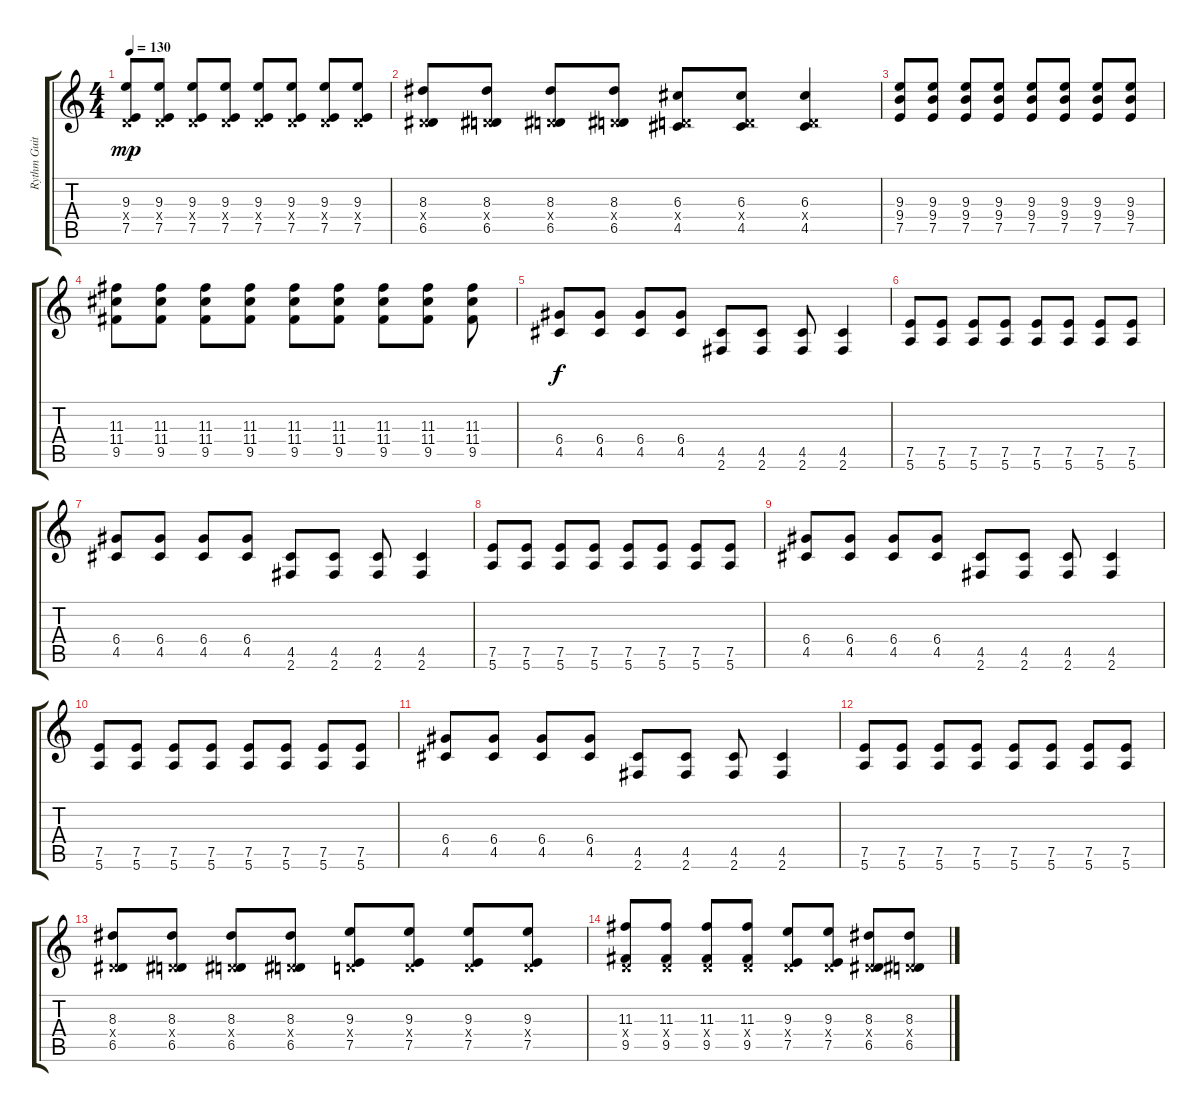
\track ("Rythm Guitar" "Rythm Guit") {instrument distortionguitar}
\staff {score tabs}
\tuning (E4 B3 G3 D3 A2 E2) {hide}
\ts (4 4)
\tempo 130
\clef g2
\ks c
(9.3 0.4{x} 7.5).8{dy mp} (9.3 0.4{x} 7.5).8 (9.3 0.4{x} 7.5).8 (9.3 0.4{x} 7.5).8 (9.3 0.4{x} 7.5).8 (9.3 0.4{x} 7.5).8 (9.3 0.4{x} 7.5).8 (9.3 0.4{x} 7.5).8 |
(8.3 0.4{x} 6.5).8 (8.3 0.4{x} 6.5).8 (8.3 0.4{x} 6.5).8 (8.3 0.4{x} 6.5).8 (6.3 0.4{x} 4.5).8 (6.3 0.4{x} 4.5).8 (6.3 0.4{x} 4.5).4 |
(9.3 9.4 7.5).8 (9.3 9.4 7.5).8 (9.3 9.4 7.5).8 (9.3 9.4 7.5).8 (9.3 9.4 7.5).8 (9.3 9.4 7.5).8 (9.3 9.4 7.5).8 (9.3 9.4 7.5).8 |
(11.3 11.4 9.5).8 (11.3 11.4 9.5).8 (11.3 11.4 9.5).8 (11.3 11.4 9.5).8 (11.3 11.4 9.5).8 (11.3 11.4 9.5).8 (11.3 11.4 9.5).8 (11.3 11.4 9.5).8 (11.3 11.4 9.5).8 |
(6.4 4.5).8{dy f} (6.4 4.5).8 (6.4 4.5).8 (6.4 4.5).8 (4.5 2.6).8 (4.5 2.6).8 (4.5 2.6).8 (4.5 2.6).4 |
(7.5 5.6).8 (7.5 5.6).8 (7.5 5.6).8 (7.5 5.6).8 (7.5 5.6).8 (7.5 5.6).8 (7.5 5.6).8 (7.5 5.6).8 |
(6.4 4.5).8 (6.4 4.5).8 (6.4 4.5).8 (6.4 4.5).8 (4.5 2.6).8 (4.5 2.6).8 (4.5 2.6).8 (4.5 2.6).4 |
(7.5 5.6).8 (7.5 5.6).8 (7.5 5.6).8 (7.5 5.6).8 (7.5 5.6).8 (7.5 5.6).8 (7.5 5.6).8 (7.5 5.6).8 |
(6.4 4.5).8 (6.4 4.5).8 (6.4 4.5).8 (6.4 4.5).8 (4.5 2.6).8 (4.5 2.6).8 (4.5 2.6).8 (4.5 2.6).4 |
(7.5 5.6).8 (7.5 5.6).8 (7.5 5.6).8 (7.5 5.6).8 (7.5 5.6).8 (7.5 5.6).8 (7.5 5.6).8 (7.5 5.6).8 |
(6.4 4.5).8 (6.4 4.5).8 (6.4 4.5).8 (6.4 4.5).8 (4.5 2.6).8 (4.5 2.6).8 (4.5 2.6).8 (4.5 2.6).4 |
(7.5 5.6).8 (7.5 5.6).8 (7.5 5.6).8 (7.5 5.6).8 (7.5 5.6).8 (7.5 5.6).8 (7.5 5.6).8 (7.5 5.6).8 |
(8.3 0.4{x} 6.5).8 (8.3 0.4{x} 6.5).8 (8.3 0.4{x} 6.5).8 (8.3 0.4{x} 6.5).8 (9.3 0.4{x} 7.5).8 (9.3 0.4{x} 7.5).8 (9.3 0.4{x} 7.5).8 (9.3 0.4{x} 7.5).8 |
(11.3 0.4{x} 9.5).8 (11.3 0.4{x} 9.5).8 (11.3 0.4{x} 9.5).8 (11.3 0.4{x} 9.5).8 (9.3 0.4{x} 7.5).8 (9.3 0.4{x} 7.5).8 (8.3 0.4{x} 6.5).8 (8.3 0.4{x} 6.5).8
